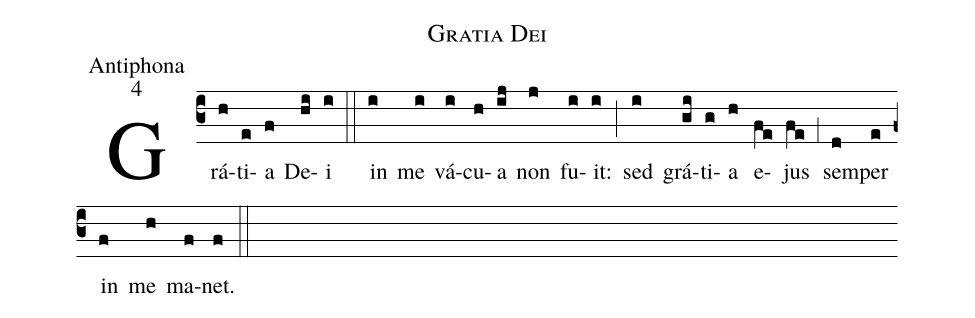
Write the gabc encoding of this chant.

name:Gratia Dei;
office-part:Antiphona;
mode:4;
%%
(c3) Grá(h)ti(e)a(f) De(hi)i(i) (::)
in(i) me(i) vá(i)cu(h)a(ij) non(j) fu(i)it:(i) (;) sed(i) grá(gi)ti(g)a(h) e(fe)jus(fe) (,1) sem(d)per(e) in(f) me(h) ma(f)net.(f) (::)
